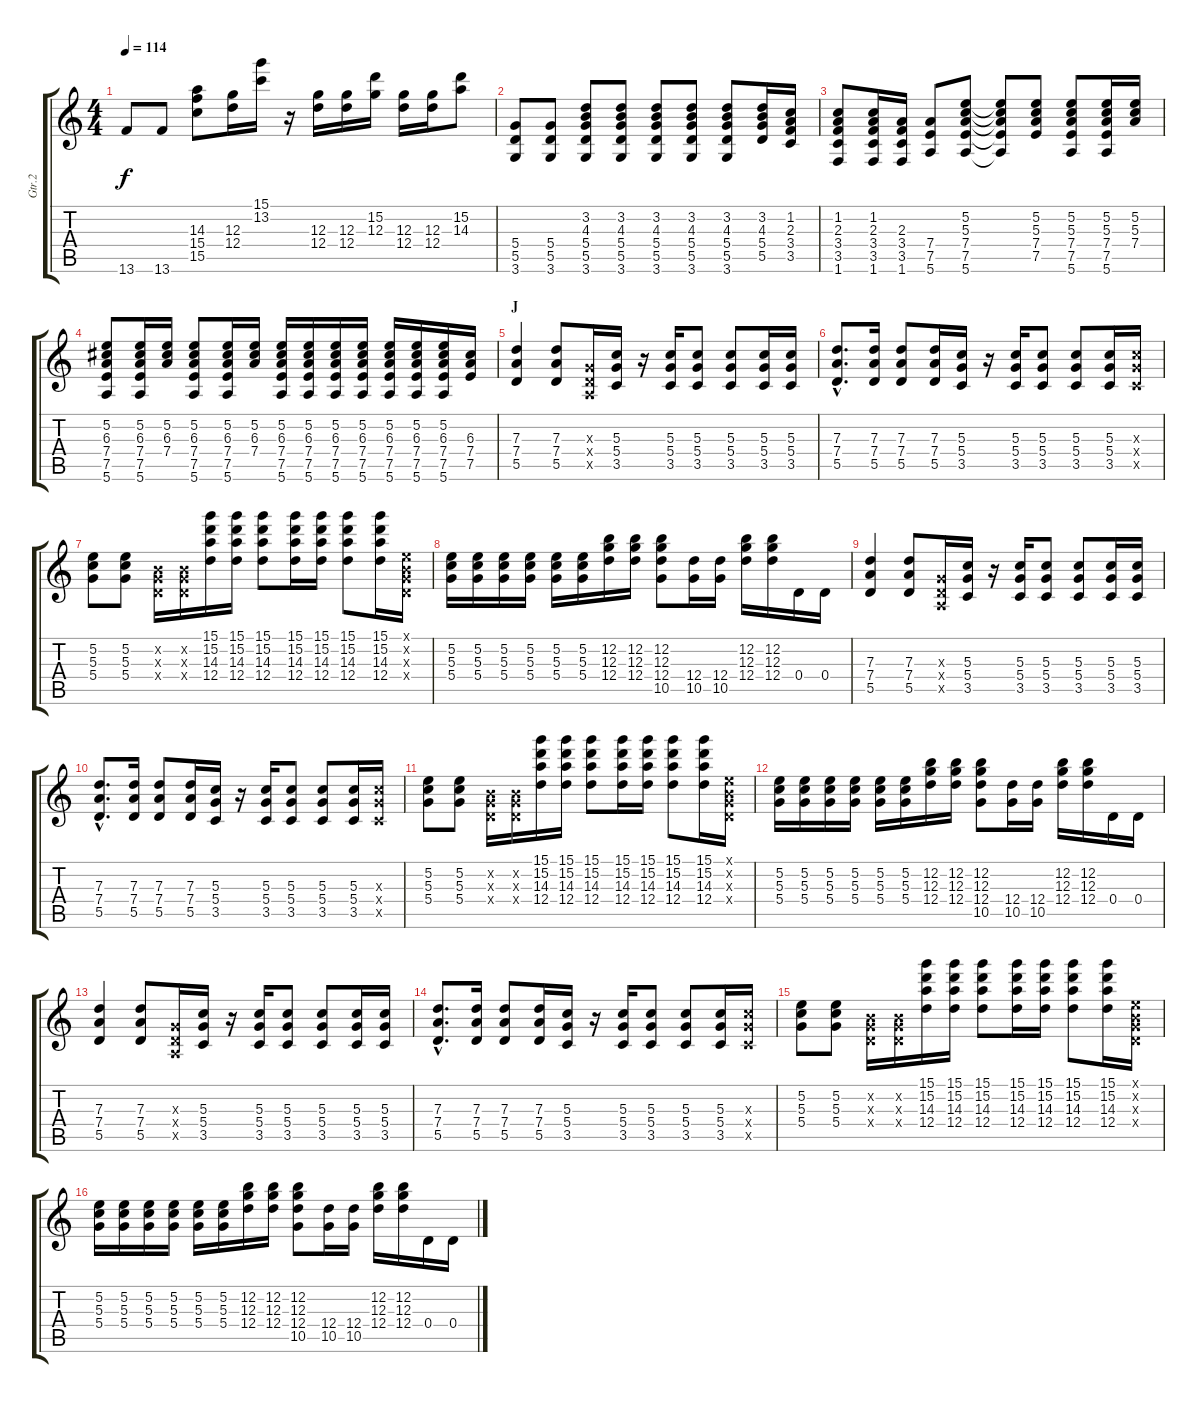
\track ("Gtr.2" "Gtr.2") {instrument overdrivenguitar}
\staff {score tabs}
\tuning (E4 B3 G3 D3 A2 E2) {hide}
\ts (4 4)
\tempo 114
\clef g2
\ks c
13.6.8{dy f} 13.6.8 (14.3 15.4 15.5).8 (12.3 12.4).16 (15.1 13.2).16 r.16 (12.3 12.4).16 (12.3 12.4).16 (15.2 12.3).16 (12.3 12.4).16 (12.3 12.4).16 (15.2 14.3).8 |
(5.4 5.5 3.6).8 (5.4 5.5 3.6).8 (3.2 4.3 5.4 5.5 3.6).8 (3.2 4.3 5.4 5.5 3.6).8 (3.2 4.3 5.4 5.5 3.6).8 (3.2 4.3 5.4 5.5 3.6).8 (3.2 4.3 5.4 5.5 3.6).8 (3.2 4.3 5.4 5.5).16 (1.2 2.3 3.4 3.5).16 |
(1.2 2.3 3.4 3.5 1.6).8 (1.2 2.3 3.4 3.5 1.6).16 (2.3 3.4 3.5 1.6).16 (7.4 7.5 5.6).8 (5.2 5.3 7.4 7.5 5.6).8 (5.2{t} 5.3{t} 7.4{t} 7.5{t} 5.6{t}).8 (5.2 5.3 7.4 7.5).8 (5.2 5.3 7.4 7.5 5.6).8 (5.2 5.3 7.4 7.5 5.6).16 (5.2 5.3 7.4).16 |
(5.2 6.3 7.4 7.5 5.6).8 (5.2 6.3 7.4 7.5 5.6).16 (5.2 6.3 7.4).16 (5.2 6.3 7.4 7.5 5.6).8 (5.2 6.3 7.4 7.5 5.6).16 (5.2 6.3 7.4).16 (5.2 6.3 7.4 7.5 5.6).16 (5.2 6.3 7.4 7.5 5.6).16 (5.2 6.3 7.4 7.5 5.6).16 (5.2 6.3 7.4 7.5 5.6).16 (5.2 6.3 7.4 7.5 5.6).16 (5.2 6.3 7.4 7.5 5.6).16 (5.2 6.3 7.4 7.5 5.6).16 (6.3 7.4 7.5).16 |
\section ("" "J")
(7.3 7.4 5.5).4 (7.3 7.4 5.5).8 (0.3{x} 0.4{x} 0.5{x}).16 (5.3 5.4 3.5).16 r.16 (5.3 5.4 3.5).16 (5.3 5.4 3.5).8 (5.3 5.4 3.5).8 (5.3 5.4 3.5).16 (5.3 5.4 3.5).16 |
(7.3{hac} 7.4{hac} 5.5{hac}).8{d} (7.3 7.4 5.5).16 (7.3 7.4 5.5).8 (7.3 7.4 5.5).16 (5.3 5.4 3.5).16 r.16 (5.3 5.4 3.5).16 (5.3 5.4 3.5).8 (5.3 5.4 3.5).8 (5.3 5.4 3.5).16 (5.3{x} 5.4{x} 3.5{x}).16 |
(5.2 5.3 5.4).8 (5.2 5.3 5.4).8 (0.2{x} 0.3{x} 0.4{x}).16 (0.2{x} 0.3{x} 0.4{x}).16 (15.1 15.2 14.3 12.4).16 (15.1 15.2 14.3 12.4).16 (15.1 15.2 14.3 12.4).8 (15.1 15.2 14.3 12.4).16 (15.1 15.2 14.3 12.4).16 (15.1 15.2 14.3 12.4).8 (15.1 15.2 14.3 12.4).16 (0.1{x} 0.2{x} 0.3{x} 0.4{x}).16 |
(5.2 5.3 5.4).16 (5.2 5.3 5.4).16 (5.2 5.3 5.4).16 (5.2 5.3 5.4).16 (5.2 5.3 5.4).16 (5.2 5.3 5.4).16 (12.2 12.3 12.4).16 (12.2 12.3 12.4).16 (12.2 12.3 12.4 10.5).8 (12.4 10.5).16 (12.4 10.5).16 (12.2 12.3 12.4).16 (12.2 12.3 12.4).16 0.4.16 0.4.16 |
(7.3 7.4 5.5).4 (7.3 7.4 5.5).8 (0.3{x} 0.4{x} 0.5{x}).16 (5.3 5.4 3.5).16 r.16 (5.3 5.4 3.5).16 (5.3 5.4 3.5).8 (5.3 5.4 3.5).8 (5.3 5.4 3.5).16 (5.3 5.4 3.5).16 |
(7.3{hac} 7.4{hac} 5.5{hac}).8{d} (7.3 7.4 5.5).16 (7.3 7.4 5.5).8 (7.3 7.4 5.5).16 (5.3 5.4 3.5).16 r.16 (5.3 5.4 3.5).16 (5.3 5.4 3.5).8 (5.3 5.4 3.5).8 (5.3 5.4 3.5).16 (5.3{x} 5.4{x} 3.5{x}).16 |
(5.2 5.3 5.4).8 (5.2 5.3 5.4).8 (0.2{x} 0.3{x} 0.4{x}).16 (0.2{x} 0.3{x} 0.4{x}).16 (15.1 15.2 14.3 12.4).16 (15.1 15.2 14.3 12.4).16 (15.1 15.2 14.3 12.4).8 (15.1 15.2 14.3 12.4).16 (15.1 15.2 14.3 12.4).16 (15.1 15.2 14.3 12.4).8 (15.1 15.2 14.3 12.4).16 (0.1{x} 0.2{x} 0.3{x} 0.4{x}).16 |
(5.2 5.3 5.4).16 (5.2 5.3 5.4).16 (5.2 5.3 5.4).16 (5.2 5.3 5.4).16 (5.2 5.3 5.4).16 (5.2 5.3 5.4).16 (12.2 12.3 12.4).16 (12.2 12.3 12.4).16 (12.2 12.3 12.4 10.5).8 (12.4 10.5).16 (12.4 10.5).16 (12.2 12.3 12.4).16 (12.2 12.3 12.4).16 0.4.16 0.4.16 |
(7.3 7.4 5.5).4 (7.3 7.4 5.5).8 (0.3{x} 0.4{x} 0.5{x}).16 (5.3 5.4 3.5).16 r.16 (5.3 5.4 3.5).16 (5.3 5.4 3.5).8 (5.3 5.4 3.5).8 (5.3 5.4 3.5).16 (5.3 5.4 3.5).16 |
(7.3{hac} 7.4{hac} 5.5{hac}).8{d} (7.3 7.4 5.5).16 (7.3 7.4 5.5).8 (7.3 7.4 5.5).16 (5.3 5.4 3.5).16 r.16 (5.3 5.4 3.5).16 (5.3 5.4 3.5).8 (5.3 5.4 3.5).8 (5.3 5.4 3.5).16 (5.3{x} 5.4{x} 3.5{x}).16 |
(5.2 5.3 5.4).8 (5.2 5.3 5.4).8 (0.2{x} 0.3{x} 0.4{x}).16 (0.2{x} 0.3{x} 0.4{x}).16 (15.1 15.2 14.3 12.4).16 (15.1 15.2 14.3 12.4).16 (15.1 15.2 14.3 12.4).8 (15.1 15.2 14.3 12.4).16 (15.1 15.2 14.3 12.4).16 (15.1 15.2 14.3 12.4).8 (15.1 15.2 14.3 12.4).16 (0.1{x} 0.2{x} 0.3{x} 0.4{x}).16 |
(5.2 5.3 5.4).16 (5.2 5.3 5.4).16 (5.2 5.3 5.4).16 (5.2 5.3 5.4).16 (5.2 5.3 5.4).16 (5.2 5.3 5.4).16 (12.2 12.3 12.4).16 (12.2 12.3 12.4).16 (12.2 12.3 12.4 10.5).8 (12.4 10.5).16 (12.4 10.5).16 (12.2 12.3 12.4).16 (12.2 12.3 12.4).16 0.4.16 0.4.16
